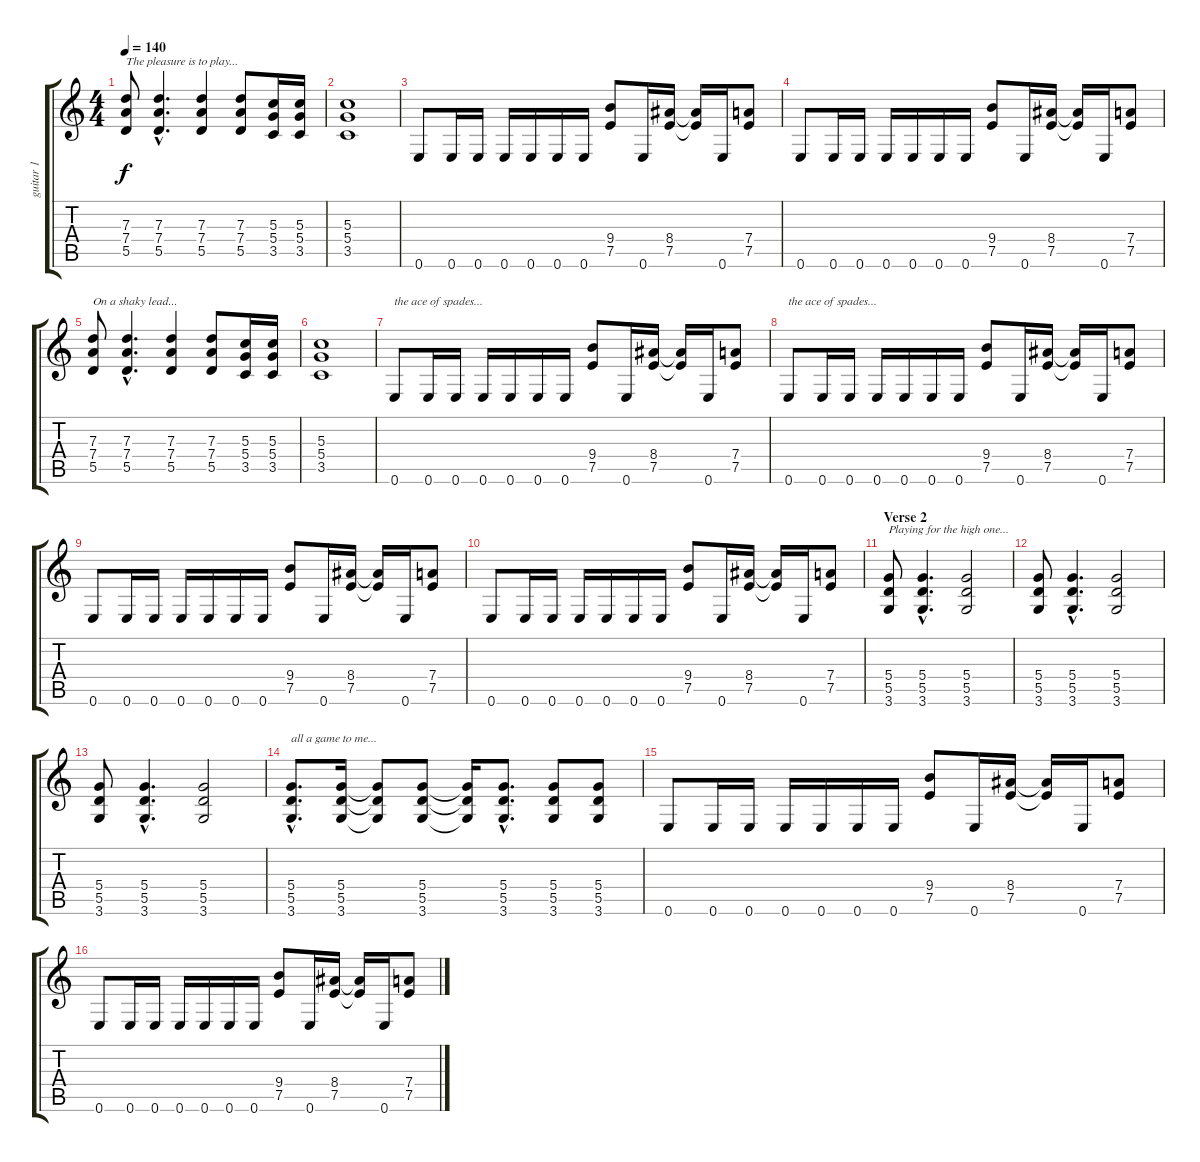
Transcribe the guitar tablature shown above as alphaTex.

\track ("guitar 1" "guitar 1") {instrument distortionguitar}
\staff {score tabs}
\tuning (E4 B3 G3 D3 A2 E2) {hide}
\ts (4 4)
\tempo 140
\clef g2
\ks c
(7.3 7.4 5.5).8{txt "The pleasure is to play..." dy f} (7.3{hac} 7.4{hac} 5.5{hac}).4{d} (7.3 7.4 5.5).4 (7.3 7.4 5.5).8 (5.3 5.4 3.5).16 (5.3 5.4 3.5).16 |
(5.3 5.4 3.5).1 |
0.6.8 0.6.16 0.6.16 0.6.16 0.6.16 0.6.16 0.6.16 (9.4 7.5).8 0.6.16 (8.4 7.5).16 (8.4{t} 7.5{t}).16 0.6.16 (7.4 7.5).8 |
0.6.8 0.6.16 0.6.16 0.6.16 0.6.16 0.6.16 0.6.16 (9.4 7.5).8 0.6.16 (8.4 7.5).16 (8.4{t} 7.5{t}).16 0.6.16 (7.4 7.5).8 |
(7.3 7.4 5.5).8{txt "On a shaky lead..."} (7.3{hac} 7.4{hac} 5.5{hac}).4{d} (7.3 7.4 5.5).4 (7.3 7.4 5.5).8 (5.3 5.4 3.5).16 (5.3 5.4 3.5).16 |
(5.3 5.4 3.5).1 |
0.6.8{txt "the ace of spades..."} 0.6.16 0.6.16 0.6.16 0.6.16 0.6.16 0.6.16 (9.4 7.5).8 0.6.16 (8.4 7.5).16 (8.4{t} 7.5{t}).16 0.6.16 (7.4 7.5).8 |
0.6.8{txt "the ace of spades..."} 0.6.16 0.6.16 0.6.16 0.6.16 0.6.16 0.6.16 (9.4 7.5).8 0.6.16 (8.4 7.5).16 (8.4{t} 7.5{t}).16 0.6.16 (7.4 7.5).8 |
0.6.8 0.6.16 0.6.16 0.6.16 0.6.16 0.6.16 0.6.16 (9.4 7.5).8 0.6.16 (8.4 7.5).16 (8.4{t} 7.5{t}).16 0.6.16 (7.4 7.5).8 |
0.6.8 0.6.16 0.6.16 0.6.16 0.6.16 0.6.16 0.6.16 (9.4 7.5).8 0.6.16 (8.4 7.5).16 (8.4{t} 7.5{t}).16 0.6.16 (7.4 7.5).8 |
\section ("" "Verse 2")
(5.4 5.5 3.6).8{txt "Playing for the high one..."} (5.4{hac} 5.5{hac} 3.6{hac}).4{d} (5.4 5.5 3.6).2 |
(5.4 5.5 3.6).8 (5.4{hac} 5.5{hac} 3.6{hac}).4{d} (5.4 5.5 3.6).2 |
(5.4 5.5 3.6).8 (5.4{hac} 5.5{hac} 3.6{hac}).4{d} (5.4 5.5 3.6).2 |
(5.4{hac} 5.5{hac} 3.6{hac}).8{d txt "all a game to me..."} (5.4 5.5 3.6).16 (5.4{t} 5.5{t} 3.6{t}).8 (5.4 5.5 3.6).8 (5.4{t} 5.5{t} 3.6{t}).16 (5.4{hac} 5.5{hac} 3.6{hac}).8{d} (5.4 5.5 3.6).8 (5.4 5.5 3.6).8 |
0.6.8 0.6.16 0.6.16 0.6.16 0.6.16 0.6.16 0.6.16 (9.4 7.5).8 0.6.16 (8.4 7.5).16 (8.4{t} 7.5{t}).16 0.6.16 (7.4 7.5).8 |
0.6.8 0.6.16 0.6.16 0.6.16 0.6.16 0.6.16 0.6.16 (9.4 7.5).8 0.6.16 (8.4 7.5).16 (8.4{t} 7.5{t}).16 0.6.16 (7.4 7.5).8
